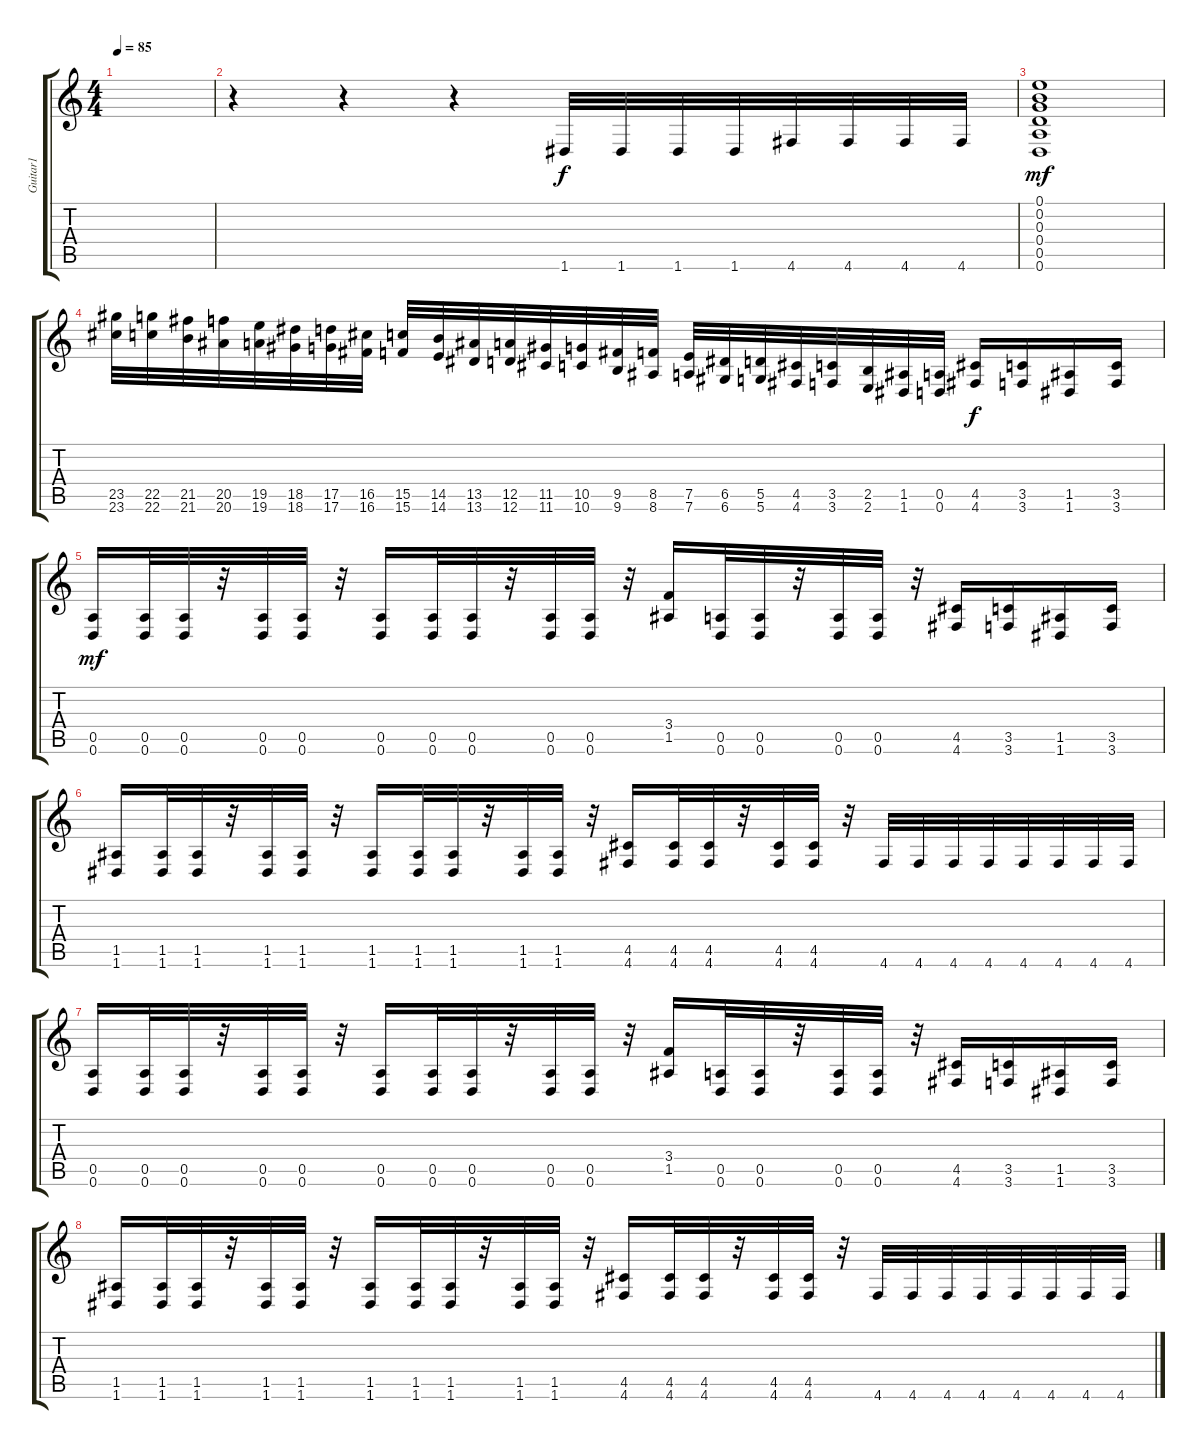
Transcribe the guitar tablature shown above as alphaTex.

\track ("Guitar1" "Guitar1") {instrument distortionguitar}
\staff {score tabs}
\tuning (E4 B3 G3 D3 A2 D2) {hide}
\ts (4 4)
\tempo 85
\clef g2
\ks c
|
r.4 r.4 r.4 1.6.32 1.6.32 1.6.32 1.6.32 4.6.32 4.6.32 4.6.32 4.6.32 |
(0.1 0.2 0.3 0.4 0.5 0.6).1{dy mf} |
(23.5 23.6).32{instrument guitarfretnoise} (22.5 22.6).32 (21.5 21.6).32 (20.5 20.6).32 (19.5 19.6).32 (18.5 18.6).32 (17.5 17.6).32 (16.5 16.6).32 (15.5 15.6).32 (14.5 14.6).32 (13.5 13.6).32 (12.5 12.6).32 (11.5 11.6).32 (10.5 10.6).32 (9.5 9.6).32 (8.5 8.6).32 (7.5 7.6).32 (6.5 6.6).32 (5.5 5.6).32 (4.5 4.6).32 (3.5 3.6).32 (2.5 2.6).32 (1.5 1.6).32 (0.5 0.6).32 (4.5 4.6).16{dy f instrument distortionguitar} (3.5 3.6).16 (1.5 1.6).16 (3.5 3.6).16 |
(0.5 0.6).16{dy mf} (0.5 0.6).32 (0.5 0.6).32 r.32 (0.5 0.6).32 (0.5 0.6).32 r.32 (0.5 0.6).16 (0.5 0.6).32 (0.5 0.6).32 r.32 (0.5 0.6).32 (0.5 0.6).32 r.32 (3.4 1.5).16 (0.5 0.6).32 (0.5 0.6).32 r.32 (0.5 0.6).32 (0.5 0.6).32 r.32 (4.5 4.6).16 (3.5 3.6).16 (1.5 1.6).16 (3.5 3.6).16 |
(1.5 1.6).16 (1.5 1.6).32 (1.5 1.6).32 r.32 (1.5 1.6).32 (1.5 1.6).32 r.32 (1.5 1.6).16 (1.5 1.6).32 (1.5 1.6).32 r.32 (1.5 1.6).32 (1.5 1.6).32 r.32 (4.5 4.6).16 (4.5 4.6).32 (4.5 4.6).32 r.32 (4.5 4.6).32 (4.5 4.6).32 r.32 4.6.32 4.6.32 4.6.32 4.6.32 4.6.32 4.6.32 4.6.32 4.6.32 |
(0.5 0.6).16 (0.5 0.6).32 (0.5 0.6).32 r.32 (0.5 0.6).32 (0.5 0.6).32 r.32 (0.5 0.6).16 (0.5 0.6).32 (0.5 0.6).32 r.32 (0.5 0.6).32 (0.5 0.6).32 r.32 (3.4 1.5).16 (0.5 0.6).32 (0.5 0.6).32 r.32 (0.5 0.6).32 (0.5 0.6).32 r.32 (4.5 4.6).16 (3.5 3.6).16 (1.5 1.6).16 (3.5 3.6).16 |
(1.5 1.6).16 (1.5 1.6).32 (1.5 1.6).32 r.32 (1.5 1.6).32 (1.5 1.6).32 r.32 (1.5 1.6).16 (1.5 1.6).32 (1.5 1.6).32 r.32 (1.5 1.6).32 (1.5 1.6).32 r.32 (4.5 4.6).16 (4.5 4.6).32 (4.5 4.6).32 r.32 (4.5 4.6).32 (4.5 4.6).32 r.32 4.6.32 4.6.32 4.6.32 4.6.32 4.6.32 4.6.32 4.6.32 4.6.32
